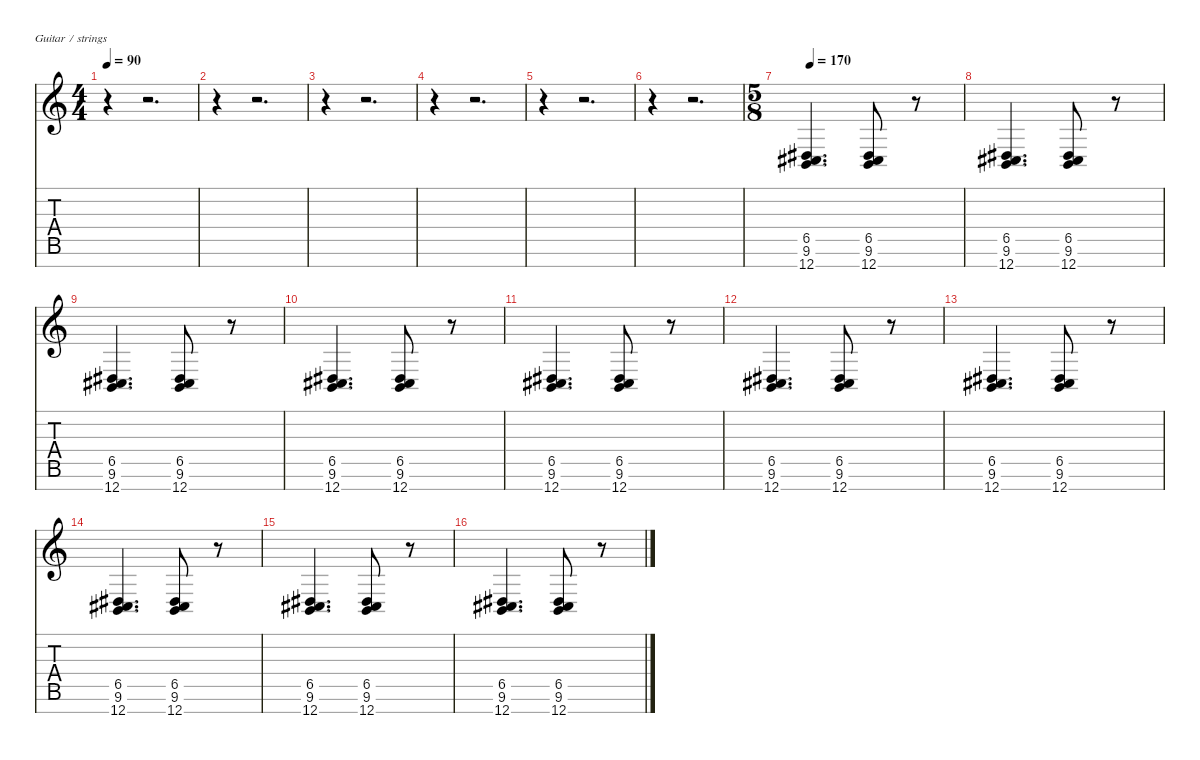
\defaultSystemsLayout 4
\hideDynamics
\bracketExtendMode nobrackets
\singleTrackTrackNamePolicy hidden
\multiTrackTrackNamePolicy hidden
\firstSystemTrackNameMode fullname
\firstSystemTrackNameOrientation horizontal
\otherSystemsTrackNameOrientation horizontal
\track ("Piano - right" "pno.") {instrument brightacousticpiano}
\staff {score tabs}
\tuning (E4 B3 G3 D3 A2 E2 B1)
\ts (4 4)
\tempo 90
\clef g2
\ks c
r.4{dy f beam Down} r.2{d beam Down} |
r.4{beam Down} r.2{d beam Down} |
r.4{beam Down} r.2{d beam Down} |
r.4{beam Down} r.2{d beam Down} |
r.4{beam Down} r.2{d beam Down} |
r.4{beam Down} r.2{d beam Down} |
\ts (5 8)
\tempo 170
(6.5{acc #} 9.6{acc #} 12.7).4{d beam Up} (6.5{acc #} 9.6{acc #} 12.7).8{beam Up} r.8{beam Up} |
(6.5{acc #} 9.6{acc #} 12.7).4{d beam Up} (6.5{acc #} 9.6{acc #} 12.7).8{beam Up} r.8{beam Up} |
(6.5{acc #} 9.6{acc #} 12.7).4{d beam Up} (6.5{acc #} 9.6{acc #} 12.7).8{beam Up} r.8{beam Up} |
(6.5{acc #} 9.6{acc #} 12.7).4{d beam Up} (6.5{acc #} 9.6{acc #} 12.7).8{beam Up} r.8{beam Up} |
(6.5{acc #} 9.6{acc #} 12.7).4{d beam Up} (6.5{acc #} 9.6{acc #} 12.7).8{beam Up} r.8{beam Up} |
(6.5{acc #} 9.6{acc #} 12.7).4{d beam Up} (6.5{acc #} 9.6{acc #} 12.7).8{beam Up} r.8{beam Up} |
(6.5{acc #} 9.6{acc #} 12.7).4{d beam Up} (6.5{acc #} 9.6{acc #} 12.7).8{beam Up} r.8{beam Up} |
(6.5{acc #} 9.6{acc #} 12.7).4{d beam Up} (6.5{acc #} 9.6{acc #} 12.7).8{beam Up} r.8{beam Up} |
(6.5{acc #} 9.6{acc #} 12.7).4{d beam Up} (6.5{acc #} 9.6{acc #} 12.7).8{beam Up} r.8{beam Up} |
(6.5{acc #} 9.6{acc #} 12.7).4{d beam Up} (6.5{acc #} 9.6{acc #} 12.7).8{beam Up} r.8{beam Up}
